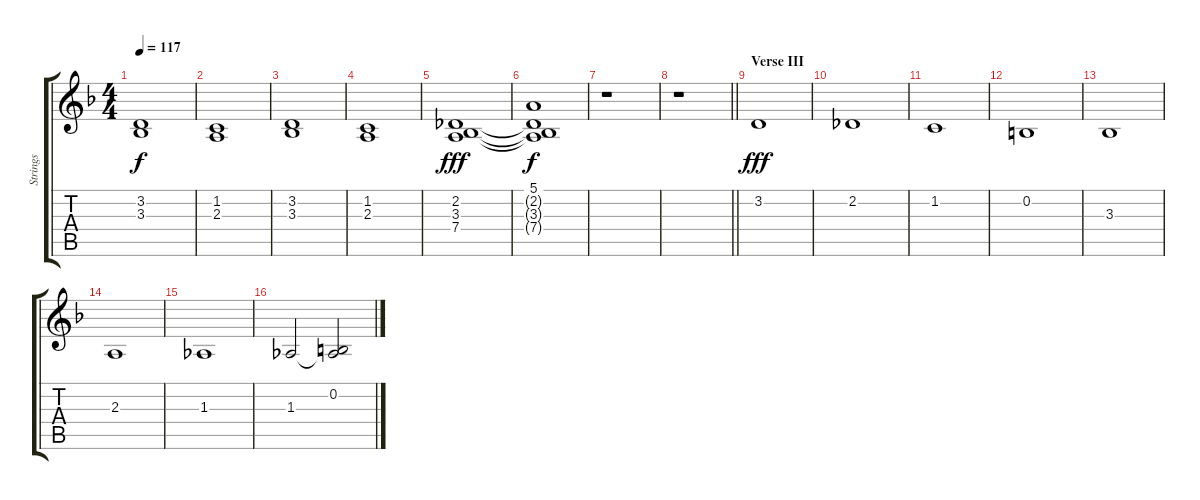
\track ("Strings" "Strings") {instrument stringensemble1}
\staff {score tabs}
\tuning (E4 B3 G3 D3 A2 E2) {hide}
\ts (4 4)
\tempo 117
\clef g2
\ks f
(3.2 3.3).1{dy f} |
(1.2 2.3).1 |
(3.2 3.3).1 |
(1.2 2.3).1 |
(2.2 3.3 7.4).1{dy fff} |
(5.1 2.2{t} 3.3{t} 7.4{t}).1{dy f} |
r.1 |
\barLineRight lightlight
r.1 |
\section ("" "Verse III")
3.2.1{dy fff} |
2.2.1 |
1.2.1 |
0.2.1 |
3.3.1 |
2.3.1 |
1.3.1 |
1.3.2 (0.2 1.3{t}).2
